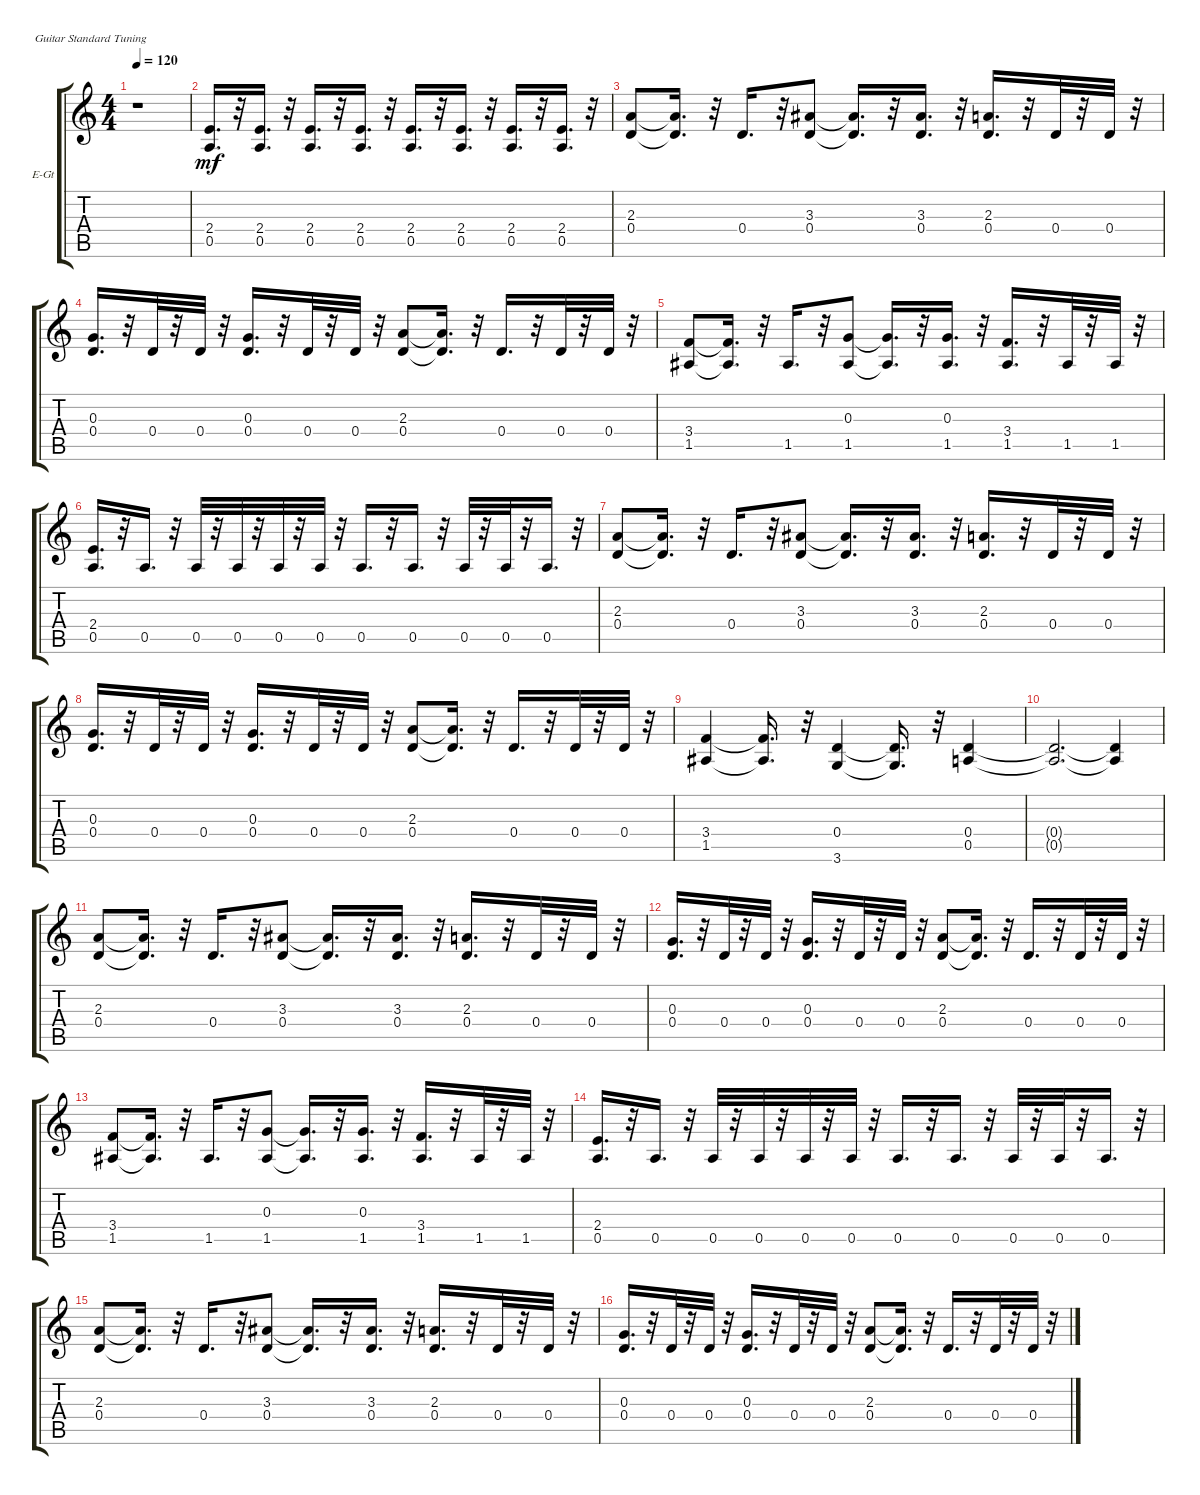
\bracketExtendMode groupsimilarinstruments
\firstSystemTrackNameOrientation horizontal
\otherSystemsTrackNameOrientation horizontal
\track ("" "E-Gt") {instrument electricguitarclean}
\staff {score tabs}
\tuning (E4 B3 G3 D3 A2 E2)
\ts (4 4)
\tempo 120
\clef g2
\ks c
r.1{dy mf} |
(2.4 0.5).16{d} r.32 (2.4 0.5).16{d} r.32 (2.4 0.5).16{d} r.32 (2.4 0.5).16{d} r.32 (2.4 0.5).16{d} r.32 (2.4 0.5).16{d} r.32 (2.4 0.5).16{d} r.32 (2.4 0.5).16{d} r.32 |
(2.3 0.4).8 (2.3{t} 0.4{t}).16{d} r.32 0.4.16{d} r.32 (3.3 0.4).8 (3.3{t} 0.4{t}).16{d} r.32 (3.3 0.4).16{d} r.32 (2.3 0.4).16{d} r.32 0.4.32 r.32 0.4.32 r.32 |
(0.3 0.4).16{d} r.32 0.4.32 r.32 0.4.32 r.32 (0.3 0.4).16{d} r.32 0.4.32 r.32 0.4.32 r.32 (2.3 0.4).8 (2.3{t} 0.4{t}).16{d} r.32 0.4.16{d} r.32 0.4.32 r.32 0.4.32 r.32 |
(3.4 1.5).8 (3.4{t} 1.5{t}).16{d} r.32 1.5.16{d} r.32 (0.3 1.5).8 (0.3{t} 1.5{t}).16{d} r.32 (0.3 1.5).16{d} r.32 (3.4 1.5).16{d} r.32 1.5.32 r.32 1.5.32 r.32 |
(2.4 0.5).16{d} r.32 0.5.16{d} r.32 0.5.32 r.32 0.5.32 r.32 0.5.32 r.32 0.5.32 r.32 0.5.16{d} r.32 0.5.16{d} r.32 0.5.32 r.32 0.5.32 r.32 0.5.16{d} r.32 |
(2.3 0.4).8 (2.3{t} 0.4{t}).16{d} r.32 0.4.16{d} r.32 (3.3 0.4).8 (3.3{t} 0.4{t}).16{d} r.32 (3.3 0.4).16{d} r.32 (2.3 0.4).16{d} r.32 0.4.32 r.32 0.4.32 r.32 |
(0.3 0.4).16{d} r.32 0.4.32 r.32 0.4.32 r.32 (0.3 0.4).16{d} r.32 0.4.32 r.32 0.4.32 r.32 (2.3 0.4).8 (2.3{t} 0.4{t}).16{d} r.32 0.4.16{d} r.32 0.4.32 r.32 0.4.32 r.32 |
(3.4 1.5).4 (3.4{t} 1.5{t}).16{d} r.32 (0.4 3.6).4 (0.4{t} 3.6{t}).16{d} r.32 (0.5 0.4).4 |
(0.5{t} 0.4{t}).2{d} (0.5{t} 0.4{t}).4 |
(2.3 0.4).8 (2.3{t} 0.4{t}).16{d} r.32 0.4.16{d} r.32 (3.3 0.4).8 (3.3{t} 0.4{t}).16{d} r.32 (3.3 0.4).16{d} r.32 (2.3 0.4).16{d} r.32 0.4.32 r.32 0.4.32 r.32 |
(0.3 0.4).16{d} r.32 0.4.32 r.32 0.4.32 r.32 (0.3 0.4).16{d} r.32 0.4.32 r.32 0.4.32 r.32 (2.3 0.4).8 (2.3{t} 0.4{t}).16{d} r.32 0.4.16{d} r.32 0.4.32 r.32 0.4.32 r.32 |
(3.4 1.5).8 (3.4{t} 1.5{t}).16{d} r.32 1.5.16{d} r.32 (0.3 1.5).8 (0.3{t} 1.5{t}).16{d} r.32 (0.3 1.5).16{d} r.32 (3.4 1.5).16{d} r.32 1.5.32 r.32 1.5.32 r.32 |
(2.4 0.5).16{d} r.32 0.5.16{d} r.32 0.5.32 r.32 0.5.32 r.32 0.5.32 r.32 0.5.32 r.32 0.5.16{d} r.32 0.5.16{d} r.32 0.5.32 r.32 0.5.32 r.32 0.5.16{d} r.32 |
(2.3 0.4).8 (2.3{t} 0.4{t}).16{d} r.32 0.4.16{d} r.32 (3.3 0.4).8 (3.3{t} 0.4{t}).16{d} r.32 (3.3 0.4).16{d} r.32 (2.3 0.4).16{d} r.32 0.4.32 r.32 0.4.32 r.32 |
(0.3 0.4).16{d} r.32 0.4.32 r.32 0.4.32 r.32 (0.3 0.4).16{d} r.32 0.4.32 r.32 0.4.32 r.32 (2.3 0.4).8 (2.3{t} 0.4{t}).16{d} r.32 0.4.16{d} r.32 0.4.32 r.32 0.4.32 r.32
